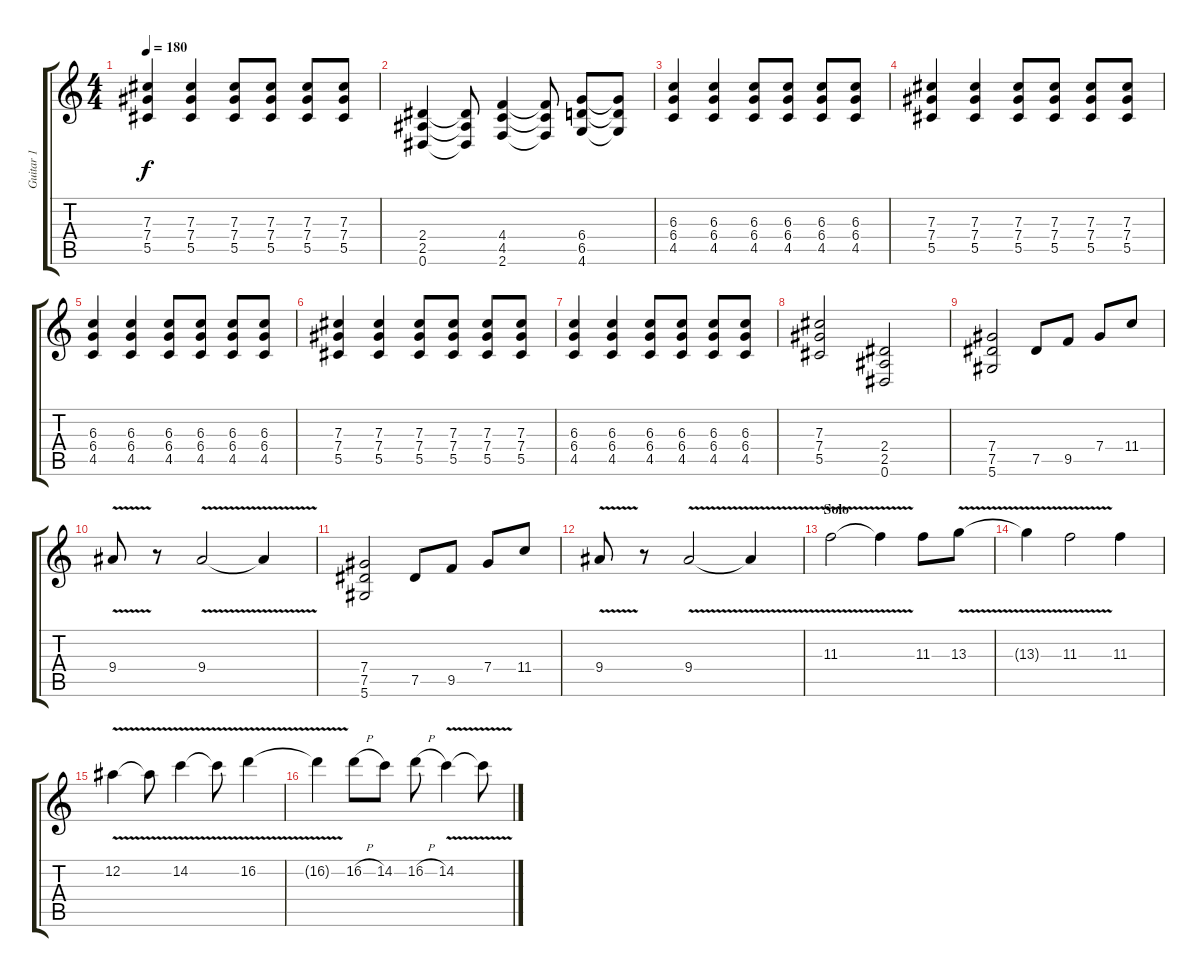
\track ("Guitar 1" "Guitar 1") {instrument overdrivenguitar}
\staff {score tabs}
\tuning (Eb4 Bb3 Gb3 Db3 Ab2 Eb2) {hide}
\ts (4 4)
\tempo 180
\clef g2
\ks c
(7.3 7.4 5.5).4{dy f} (7.3 7.4 5.5).4 (7.3 7.4 5.5).8 (7.3 7.4 5.5).8 (7.3 7.4 5.5).8 (7.3 7.4 5.5).8 |
(2.4 2.5 0.6).4 (2.4{t} 2.5{t} 0.6{t}).8 (4.4 4.5 2.6).4 (4.4{t} 4.5{t} 2.6{t}).8 (6.4 6.5 4.6).8 (6.4{t} 6.5{t} 4.6{t}).8 |
(6.3 6.4 4.5).4 (6.3 6.4 4.5).4 (6.3 6.4 4.5).8 (6.3 6.4 4.5).8 (6.3 6.4 4.5).8 (6.3 6.4 4.5).8 |
(7.3 7.4 5.5).4 (7.3 7.4 5.5).4 (7.3 7.4 5.5).8 (7.3 7.4 5.5).8 (7.3 7.4 5.5).8 (7.3 7.4 5.5).8 |
(6.3 6.4 4.5).4 (6.3 6.4 4.5).4 (6.3 6.4 4.5).8 (6.3 6.4 4.5).8 (6.3 6.4 4.5).8 (6.3 6.4 4.5).8 |
(7.3 7.4 5.5).4 (7.3 7.4 5.5).4 (7.3 7.4 5.5).8 (7.3 7.4 5.5).8 (7.3 7.4 5.5).8 (7.3 7.4 5.5).8 |
(6.3 6.4 4.5).4 (6.3 6.4 4.5).4 (6.3 6.4 4.5).8 (6.3 6.4 4.5).8 (6.3 6.4 4.5).8 (6.3 6.4 4.5).8 |
(7.3 7.4 5.5).2 (2.4 2.5 0.6).2 |
(7.4 7.5 5.6).2 7.5.8 9.5.8 7.4.8 11.4.8 |
9.4{v}.8 r.8 9.4{v}.2 9.4{t}.4 |
(7.4 7.5 5.6).2 7.5.8 9.5.8 7.4.8 11.4.8 |
9.4{v}.8 r.8 9.4{v}.2 9.4{t}.4 |
\section ("" "Solo")
11.3{v}.2 11.3{t}.4 11.3.8 13.3{v}.8 |
13.3{t}.4 11.3{v}.2 11.3.4 |
12.2{v}.4 12.2{t}.8 14.2{v}.4 14.2{t}.8 16.2{v}.4 |
16.2{t}.4 16.2{h}.8 14.2.8 16.2{h}.8 14.2{v}.4 14.2{t}.8
